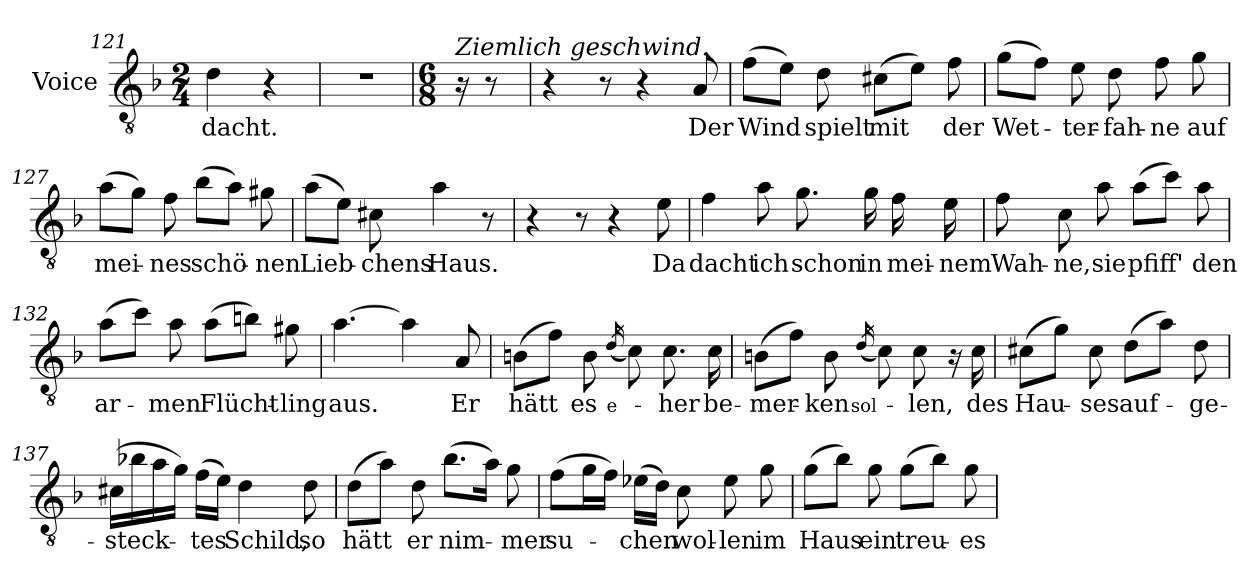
**kern	**text
*part1	*part1
*staff1	*staff1
*I"Voice	*
*clefGv2	*
*ITrd7c12	*
*k[b-]	*
*F:	*
*M2/4	*
=121	=121
!	!LO:LY:b:color=#000000
4Di\	-dacht.
4r	.
=122	=122
!LO:N:vis=1	!
2r	.
=123	=123
*M6/8	*
!LO:TX:a:i:t=Ziemlich geschwind.	!
16r	.
8r	.
=124	=124
4r	.
8r	.
4r	.
!	!LO:LY:b:color=#000000
8AAi/	Der
!!LO:LB:g=z
=125	=125
!	!LO:LY:b:color=#000000
(8Fi\L	Wind
8Ei\J)	.
!	!LO:LY:b:color=#000000
8Di\	spielt
!	!LO:LY:b:color=#000000
(8C#Xi\L	mit
8Ei\J)	.
!	!LO:LY:b:color=#000000
8Fi\	der
=126	=126
!	!LO:LY:b:color=#000000
(8Gi\L	Wet-
8Fi\J)	.
!	!LO:LY:b:color=#000000
8Ei\	-ter-
!	!LO:LY:b:color=#000000
8Di\	-fah-
!	!LO:LY:b:color=#000000
8Fi\	-ne
!	!LO:LY:b:color=#000000
8Gi\	auf
=127	=127
!	!LO:LY:b:color=#000000
(8Ai\L	mei-
8Gi\J)	.
!	!LO:LY:b:color=#000000
8Fi\	-nes
!	!LO:LY:b:color=#000000
(8B-i\L	schö-
8Ai\J)	.
!	!LO:LY:b:color=#000000
8G#Xi\	-nen
=128	=128
!	!LO:LY:b:color=#000000
(8Ai\L	Lieb-
8Ei\J)	.
!	!LO:LY:b:color=#000000
8C#Xi\	-chens
!	!LO:LY:b:color=#000000
4Ai\	Haus.
8r	.
=129	=129
4r	.
8r	.
4r	.
!	!LO:LY:b:color=#000000
8Ei\	Da
!!LO:LB:g=z
=130	=130
!	!LO:LY:b:color=#000000
4Fi\	dacht
!	!LO:LY:b:color=#000000
8Ai\	ich
!	!LO:LY:b:color=#000000
8.Gi\	schon
!	!LO:LY:b:color=#000000
16Gi\	in
!	!LO:LY:b:color=#000000
16Fi\	mei-
!	!LO:LY:b:color=#000000
16Ei\	-nem
=131	=131
!	!LO:LY:b:color=#000000
8Fi\	Wah-
!	!LO:LY:b:color=#000000
8Ci\	-ne,
!	!LO:LY:b:color=#000000
8Ai\	sie
!	!LO:LY:b:color=#000000
(8Ai\L	pfiff'
8ci\J)	.
!	!LO:LY:b:color=#000000
8Ai\	den
=132	=132
!	!LO:LY:b:color=#000000
(8Ai\L	ar-
8ci\J)	.
!	!LO:LY:b:color=#000000
8Ai\	-men
!	!LO:LY:b:color=#000000
(8Ai\L	Flücht-
8Bni\J)	.
!	!LO:LY:b:color=#000000
8G#Xi\	-ling
=133	=133
!	!LO:LY:b:color=#000000
[>4.Ai\	aus.
4Ai\]	.
!	!LO:LY:b:color=#000000
8AAi/	Er
=134	=134
!	!LO:LY:b:color=#000000
(8BBni\L	hätt
8Fi\J)	.
!	!LO:LY:b:color=#000000
8BBi\	es
!	!LO:LY:b:color=#000000
(16qDi/	e-
8Ci\)	.
!	!LO:LY:b:color=#000000
8.Ci\	-her
!	!LO:LY:b:color=#000000
16Ci\	be-
!!LO:LB:g=z
=135	=135
!	!LO:LY:b:color=#000000
(8BBni\L	-mer-
8Fi\J)	.
!	!LO:LY:b:color=#000000
8BBi\	-ken
!	!LO:LY:b:color=#000000
(16qDi/	sol-
8Ci\)	.
!	!LO:LY:b:color=#000000
8Ci\	-len,
16r	.
!	!LO:LY:b:color=#000000
16Ci\	des
=136	=136
!	!LO:LY:b:color=#000000
(8C#Xi\L	Hau-
8Gi\J)	.
!	!LO:LY:b:color=#000000
8C#i\	-ses
!	!LO:LY:b:color=#000000
(8Di\L	auf-
8Ai\J)	.
!	!LO:LY:b:color=#000000
8Di\	-ge-
=137	=137
!	!LO:LY:b:color=#000000
(16C#Xi\LL	-steck-
16B-Xi\	.
16Ai\	.
16Gi\JJ)	.
!	!LO:LY:b:color=#000000
(16Fi\LL	-tes
16Ei\JJ)	.
!	!LO:LY:b:color=#000000
4Di\	Schild,
!	!LO:LY:b:color=#000000
8Di\	so
=138	=138
!	!LO:LY:b:color=#000000
(8Di\L	hätt
8Ai\J)	.
!	!LO:LY:b:color=#000000
8Di\	er
!	!LO:LY:b:color=#000000
(8.B-i\L	nim-
16Ai\Jk)	.
!	!LO:LY:b:color=#000000
8Gi\	-mer
=139	=139
!	!LO:LY:b:color=#000000
(8Fi\L	su-
16Gi\L	.
16Fi\JJ)	.
!	!LO:LY:b:color=#000000
(16E-Xi\LL	-chen
16Di\JJ)	.
!	!LO:LY:b:color=#000000
8Ci\	wol-
!	!LO:LY:b:color=#000000
8E-i\	-len
!	!LO:LY:b:color=#000000
8Gi\	im
!!LO:LB:g=z
=140	=140
!	!LO:LY:b:color=#000000
(8Gi\L	Haus
8B-i\J)	.
!	!LO:LY:b:color=#000000
8Gi\	ein
!	!LO:LY:b:color=#000000
(8Gi\L	treu-
8B-i\J)	.
!	!LO:LY:b:color=#000000
8Gi\	-es
=	=
*-	*-
